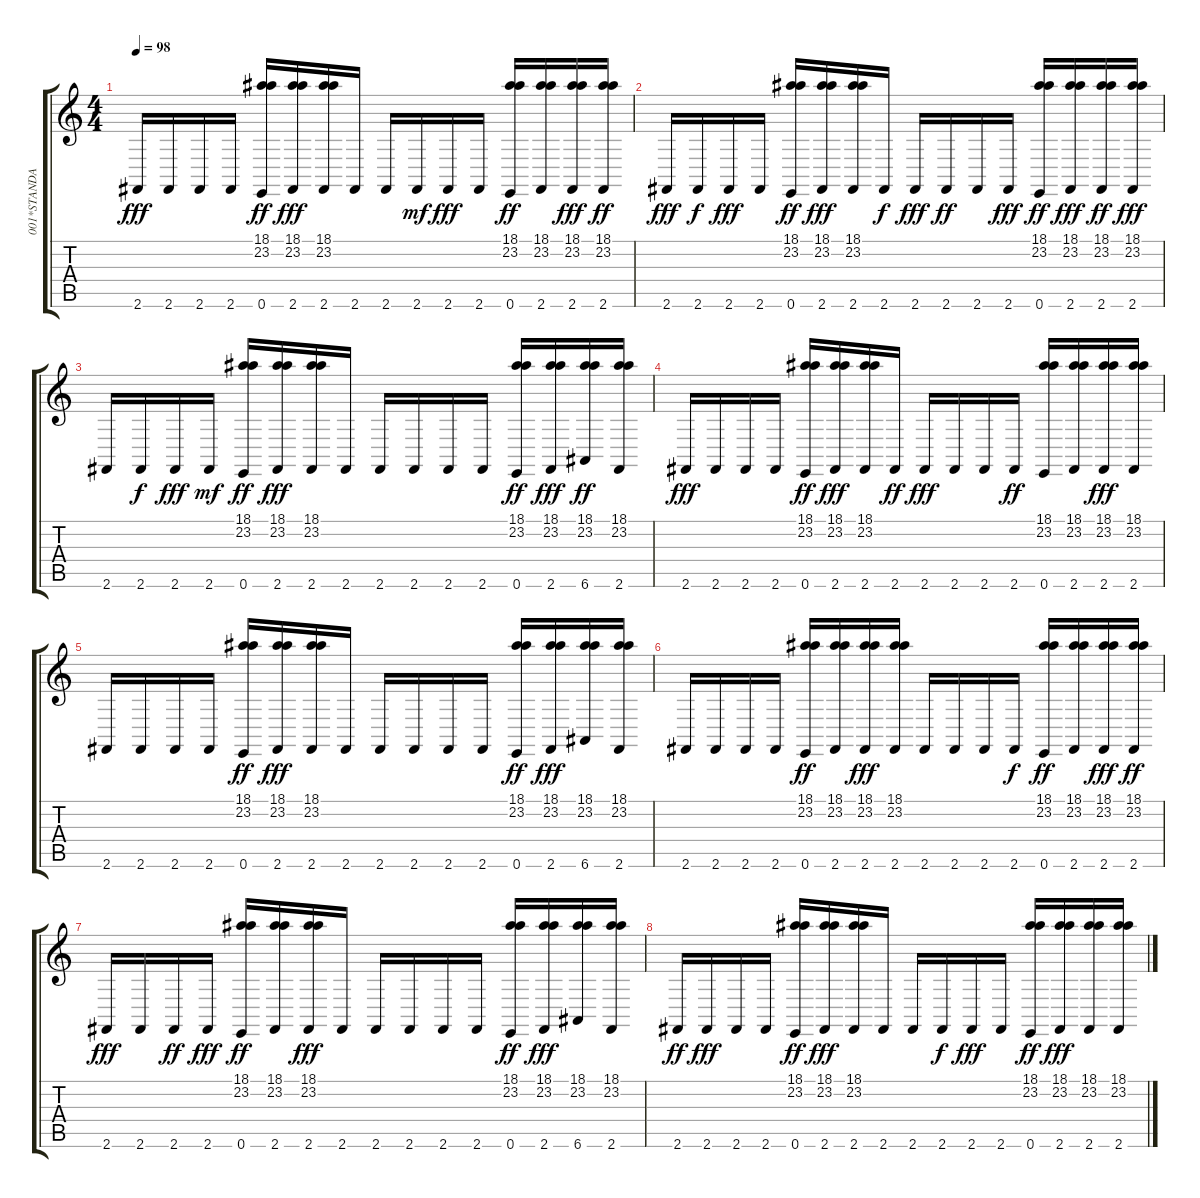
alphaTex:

\track ("001*STANDARD                            " "001*STANDA") {instrument acousticgrandpiano}
\staff {score tabs}
\tuning (E4 B3 G3 D3 A2 E2) {hide}
\ts (4 4)
\tempo 98
\clef g2
\ks c
2.6.16{dy fff} 2.6.16 2.6.16 2.6.16 (18.1 23.2 0.6).16{dy ff} (18.1 23.2 2.6).16{dy fff} (18.1 23.2 2.6).16 2.6.16 2.6.16 2.6.16{dy mf} 2.6.16{dy fff} 2.6.16 (18.1 23.2 0.6).16{dy ff} (18.1 23.2 2.6).16 (18.1 23.2 2.6).16{dy fff} (18.1 23.2 2.6).16{dy ff} |
2.6.16{dy fff} 2.6.16{dy f} 2.6.16{dy fff} 2.6.16 (18.1 23.2 0.6).16{dy ff} (18.1 23.2 2.6).16{dy fff} (18.1 23.2 2.6).16 2.6.16{dy f} 2.6.16{dy fff} 2.6.16{dy ff} 2.6.16 2.6.16{dy fff} (18.1 23.2 0.6).16{dy ff} (18.1 23.2 2.6).16{dy fff} (18.1 23.2 2.6).16{dy ff} (18.1 23.2 2.6).16{dy fff} |
2.6.16 2.6.16{dy f} 2.6.16{dy fff} 2.6.16{dy mf} (18.1 23.2 0.6).16{dy ff} (18.1 23.2 2.6).16{dy fff} (18.1 23.2 2.6).16 2.6.16 2.6.16 2.6.16 2.6.16 2.6.16 (18.1 23.2 0.6).16{dy ff} (18.1 23.2 2.6).16{dy fff} (18.1 23.2 6.6).16{dy ff} (18.1 23.2 2.6).16 |
2.6.16{dy fff} 2.6.16 2.6.16 2.6.16 (18.1 23.2 0.6).16{dy ff} (18.1 23.2 2.6).16{dy fff} (18.1 23.2 2.6).16 2.6.16{dy ff} 2.6.16{dy fff} 2.6.16 2.6.16 2.6.16{dy ff} (18.1 23.2 0.6).16 (18.1 23.2 2.6).16 (18.1 23.2 2.6).16{dy fff} (18.1 23.2 2.6).16 |
2.6.16 2.6.16 2.6.16 2.6.16 (18.1 23.2 0.6).16{dy ff} (18.1 23.2 2.6).16{dy fff} (18.1 23.2 2.6).16 2.6.16 2.6.16 2.6.16 2.6.16 2.6.16 (18.1 23.2 0.6).16{dy ff} (18.1 23.2 2.6).16{dy fff} (18.1 23.2 6.6).16 (18.1 23.2 2.6).16 |
2.6.16 2.6.16 2.6.16 2.6.16 (18.1 23.2 0.6).16{dy ff} (18.1 23.2 2.6).16 (18.1 23.2 2.6).16{dy fff} (18.1 23.2 2.6).16 2.6.16 2.6.16 2.6.16 2.6.16{dy f} (18.1 23.2 0.6).16{dy ff} (18.1 23.2 2.6).16 (18.1 23.2 2.6).16{dy fff} (18.1 23.2 2.6).16{dy ff} |
2.6.16{dy fff} 2.6.16 2.6.16{dy ff} 2.6.16{dy fff} (18.1 23.2 0.6).16{dy ff} (18.1 23.2 2.6).16 (18.1 23.2 2.6).16{dy fff} 2.6.16 2.6.16 2.6.16 2.6.16 2.6.16 (18.1 23.2 0.6).16{dy ff} (18.1 23.2 2.6).16{dy fff} (18.1 23.2 6.6).16 (18.1 23.2 2.6).16 |
2.6.16{dy ff} 2.6.16{dy fff} 2.6.16 2.6.16 (18.1 23.2 0.6).16{dy ff} (18.1 23.2 2.6).16{dy fff} (18.1 23.2 2.6).16 2.6.16 2.6.16 2.6.16{dy f} 2.6.16{dy fff} 2.6.16 (18.1 23.2 0.6).16{dy ff} (18.1 23.2 2.6).16{dy fff} (18.1 23.2 2.6).16 (18.1 23.2 2.6).16
